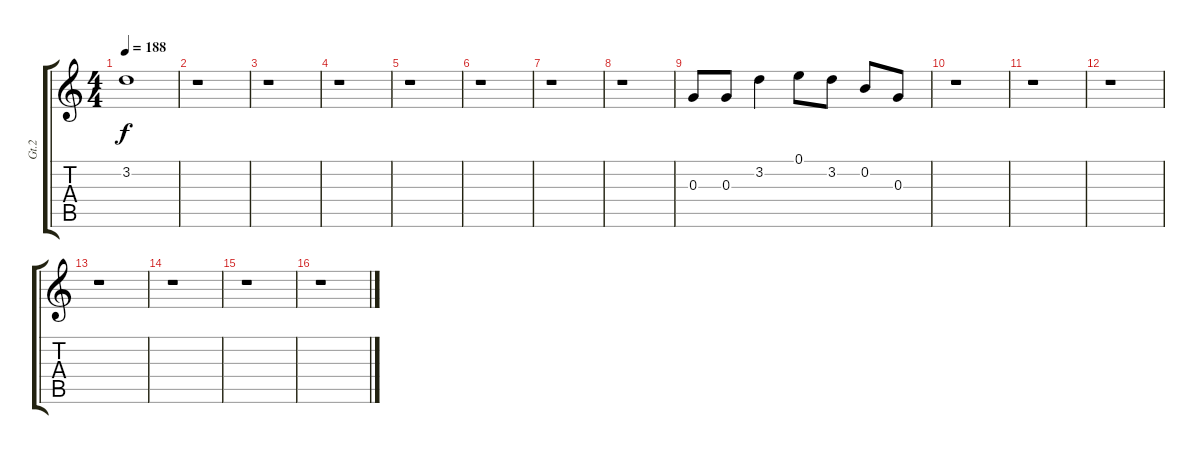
\track ("Gt.2" "Gt.2") {instrument distortionguitar}
\staff {score tabs}
\tuning (E4 B3 G3 D3 A2 E2) {hide}
\ts (4 4)
\tempo 188
\clef g2
\ks c
3.2.1{dy f instrument guitarfretnoise} |
r.1 |
r.1 |
r.1 |
r.1 |
r.1 |
r.1 |
r.1 |
0.3.8{instrument distortionguitar} 0.3.8 3.2.4 0.1.8 3.2.8 0.2.8 0.3.8 |
r.1 |
r.1 |
r.1 |
r.1 |
r.1 |
r.1 |
r.1
